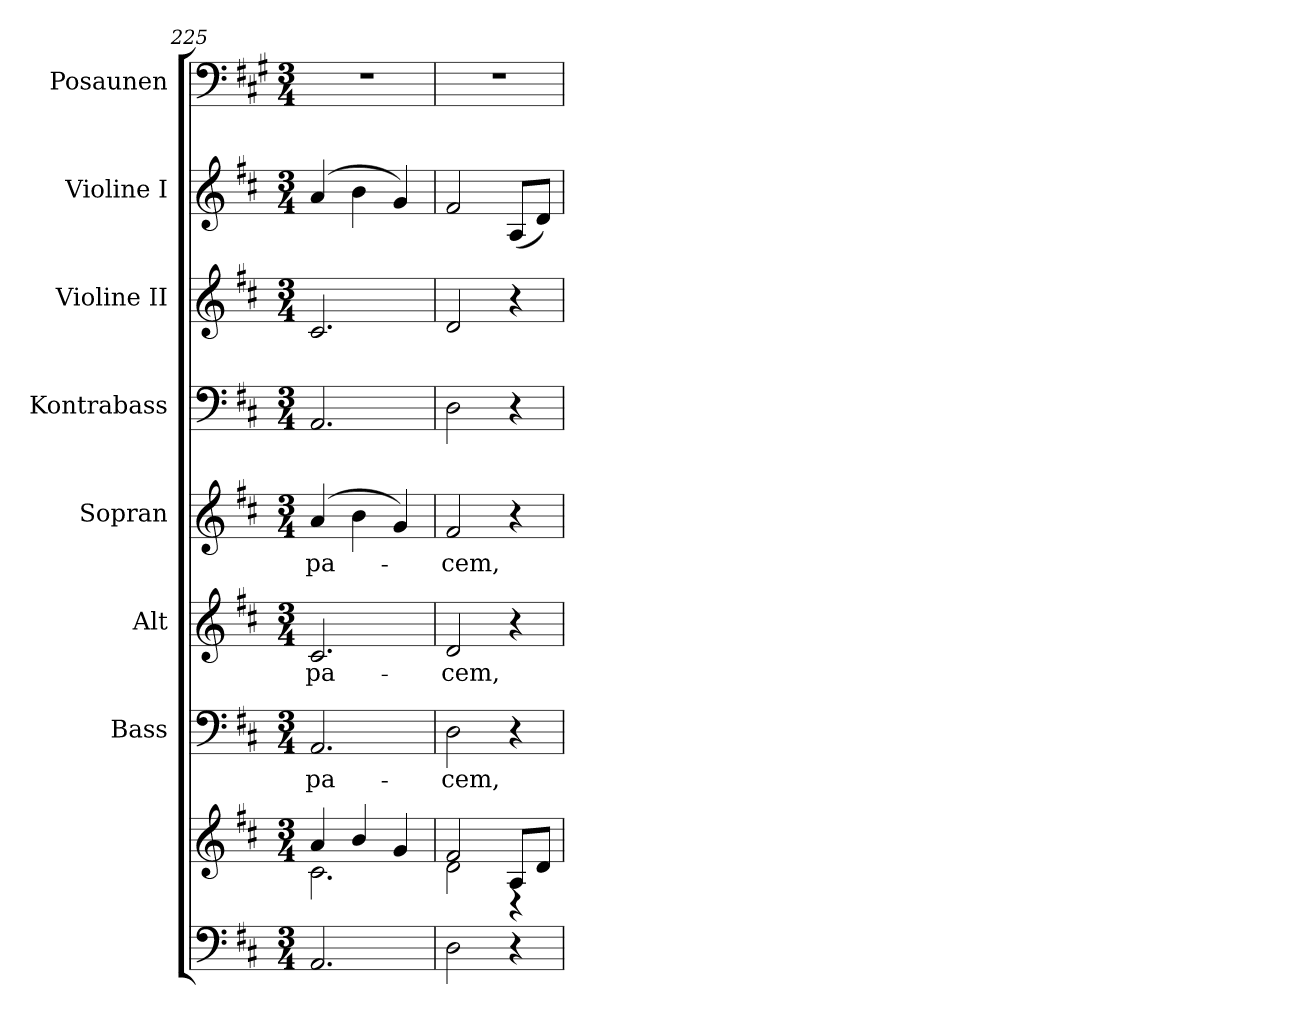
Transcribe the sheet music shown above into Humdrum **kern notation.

**kern	**kern	**kern	**text	**kern	**text	**kern	**text	**kern	**kern	**kern	**kern
*part8	*part8	*part7	*part7	*part6	*part6	*part5	*part5	*part4	*part3	*part2	*part1
*staff9	*staff8	*staff7	*staff7	*staff6	*staff6	*staff5	*staff5	*staff4	*staff3	*staff2	*staff1
*	*	*I"Bass	*	*I"Alt	*	*I"Sopran	*	*I"Kontrabass	*I"Violine II	*I"Violine I	*I"Posaunen
*	*	*I'B.	*	*I'A.	*	*I'S.	*	*I'Kb.	*I'Vl. II	*I'Vl. I	*I'Pos.
*clefF4	*clefG2	*clefF4	*	*clefG2	*	*clefG2	*	*clefF4	*clefG2	*clefG2	*clefF4
*	*	*	*	*	*	*	*	*ITrd7c12	*	*	*ITrd4c7
*k[f#c#]	*k[f#c#]	*k[f#c#]	*	*k[f#c#]	*	*k[f#c#]	*	*k[f#c#]	*k[f#c#]	*k[f#c#]	*k[f#c#]
*D:	*D:	*D:	*	*D:	*	*D:	*	*D:	*D:	*D:	*D:
*M3/4	*M3/4	*M3/4	*	*M3/4	*	*M3/4	*	*M3/4	*M3/4	*M3/4	*M3/4
=225	=225	=225	=225	=225	=225	=225	=225	=225	=225	=225	=225
*	*^	*	*	*	*	*	*	*	*	*	*
!	!	!	!	!LO:LY:b	!	!LO:LY:b	!	!LO:LY:b	!	!	!	!
2.AA/	4a/	2.c#\	2.AA/	pa-	2.c#/	pa-	(4a/	pa-	2.AAA/	2.c#/	(4a/	2.r
.	4b/	.	.	.	.	.	4b\	.	.	.	4b\	.
.	4g/	.	.	.	.	.	4g/)	.	.	.	4g/)	.
=226	=226	=226	=226	=226	=226	=226	=226	=226	=226	=226	=226	=226
!	!	!	!	!LO:LY:b	!	!LO:LY:b	!	!LO:LY:b	!	!	!	!
2D\	2f#/	2d\	2D\	-cem,	2d/	-cem,	2f#/	-cem,	2DD\	2d/	2f#/	2.r
4r	8A/L	4rC	4r	.	4r	.	4r	.	4r	4r	(<8A/L	.
.	8d/J	.	.	.	.	.	.	.	.	.	8d/J)	.
*	*v	*v	*	*	*	*	*	*	*	*	*	*
=	=	=	=	=	=	=	=	=	=	=	=
*-	*-	*-	*-	*-	*-	*-	*-	*-	*-	*-	*-
